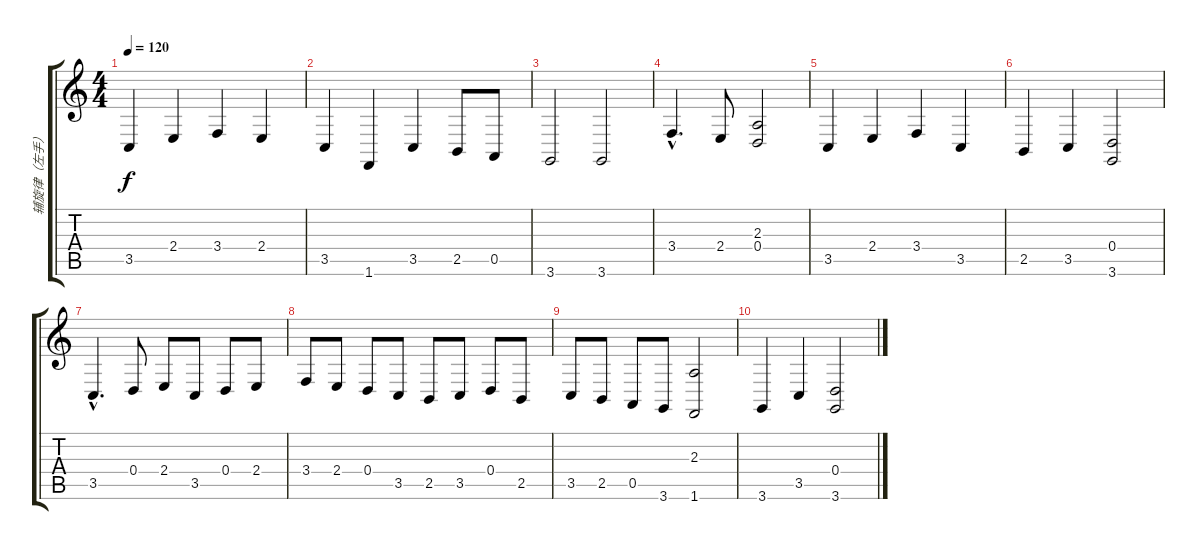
\track ("辅旋律（左手）" "辅旋律（左手）") {instrument acousticgrandpiano}
\staff {score tabs}
\tuning (E4 B3 G3 D3 A2 E2) {hide}
\ts (4 4)
\tempo 120
\clef g2
\ks c
3.5.4{dy f} 2.4.4 3.4.4 2.4.4 |
3.5.4 1.6.4 3.5.4 2.5.8 0.5.8 |
3.6.2 3.6.2 |
3.4{hac}.4{d} 2.4.8 (2.3 0.4).2 |
3.5.4 2.4.4 3.4.4 3.5.4 |
2.5.4 3.5.4 (0.4 3.6).2 |
3.5{hac}.4{d} 0.4.8 2.4.8 3.5.8 0.4.8 2.4.8 |
3.4.8 2.4.8 0.4.8 3.5.8 2.5.8 3.5.8 0.4.8 2.5.8 |
3.5.8 2.5.8 0.5.8 3.6.8 (2.3 1.6).2 |
3.6.4 3.5.4 (0.4 3.6).2
